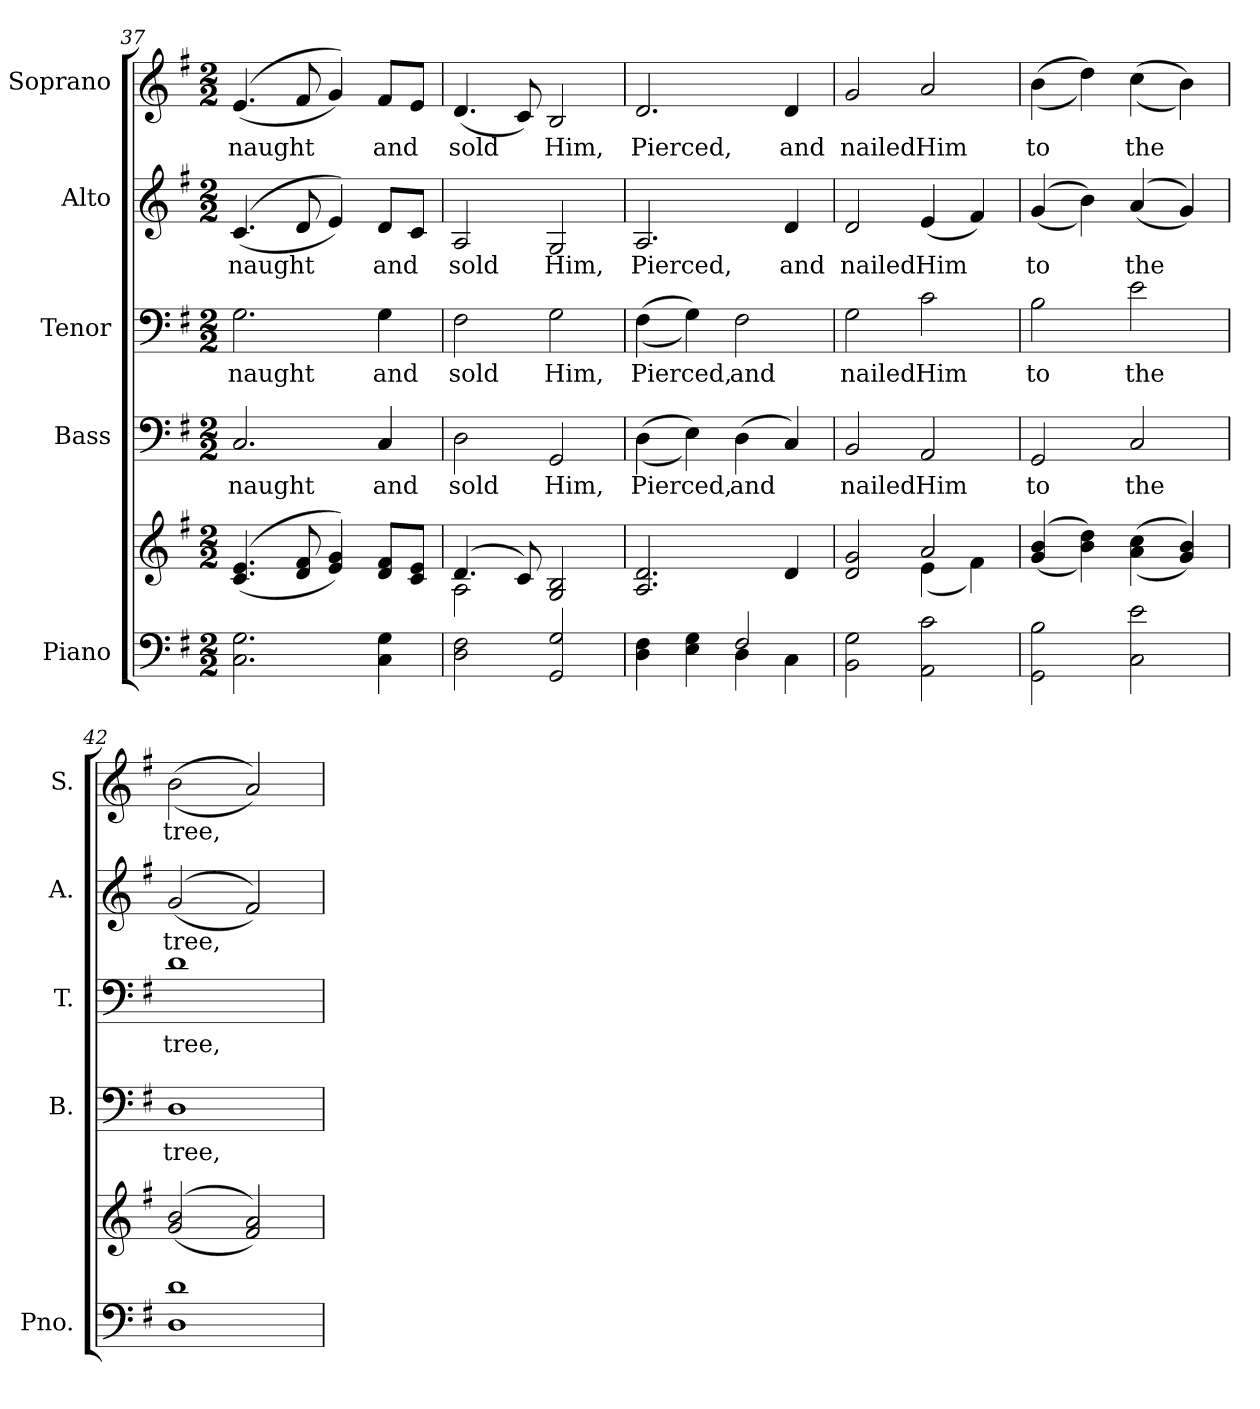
**kern	**kern	**kern	**text	**kern	**text	**kern	**text	**kern	**text
*part5	*part5	*part4	*part4	*part3	*part3	*part2	*part2	*part1	*part1
*staff6	*staff5	*staff4	*staff4	*staff3	*staff3	*staff2	*staff2	*staff1	*staff1
*I"Piano	*	*I"Bass	*	*I"Tenor	*	*I"Alto	*	*I"Soprano	*
*I'Pno.	*	*I'B.	*	*I'T.	*	*I'A.	*	*I'S.	*
!!LO:PB:g=z
*clefF4	*clefG2	*clefF4	*	*clefF4	*	*clefG2	*	*clefG2	*
*k[f#]	*k[f#]	*k[f#]	*	*k[f#]	*	*k[f#]	*	*k[f#]	*
*G:	*G:	*G:	*	*G:	*	*G:	*	*G:	*
*M2/2	*M2/2	*M2/2	*	*M2/2	*	*M2/2	*	*M2/2	*
=37	=37	=37	=37	=37	=37	=37	=37	=37	=37
!	!	!	!LO:LY:b:color=#000000	!	!	!	!	!	!
!	!	!	!	!	!LO:LY:b:color=#000000	!	!	!	!
!	!	!	!	!	!	!	!LO:LY:b:color=#000000	!	!
!	!	!	!	!	!	!	!	!	!LO:LY:b:color=#000000
2.Ci\ 2.Gi	((4.ci/ 4.ei	2.Ci/	naught	2.Gi\	naught	((4.ci/	naught	((4.ei/	naught
.	8di/ 8f#i	.	.	.	.	8di/	.	8f#i/	.
.	4ei/ 4gi))	.	.	.	.	4ei/))	.	4gi/))	.
!	!	!	!LO:LY:b:color=#000000	!	!	!	!	!	!
!	!	!	!	!	!LO:LY:b:color=#000000	!	!	!	!
!	!	!	!	!	!	!	!LO:LY:b:color=#000000	!	!
!	!	!	!	!	!	!	!	!	!LO:LY:b:color=#000000
4Ci\ 4Gi	8di/ 8f#iL	4Ci/	and	4Gi\	and	8di/L	and	8f#i/L	and
.	8ci/ 8eiJ	.	.	.	.	8ci/J	.	8ei/J	.
=38	=38	=38	=38	=38	=38	=38	=38	=38	=38
*	*^	*	*	*	*	*	*	*	*
!	!	!	!	!LO:LY:b:color=#000000	!	!	!	!	!	!
!	!	!	!	!	!	!LO:LY:b:color=#000000	!	!	!	!
!	!	!	!	!	!	!	!	!LO:LY:b:color=#000000	!	!
!	!	!	!	!	!	!	!	!	!	!LO:LY:b:color=#000000
2Di\ 2F#i	(4.di/	2Ai\	2Di\	sold	2F#i\	sold	2Ai/	sold	(4.di/	sold
.	8ci/)	.	.	.	.	.	.	.	8ci/)	.
!	!	!	!	!LO:LY:b:color=#000000	!	!	!	!	!	!
!	!	!	!	!	!	!LO:LY:b:color=#000000	!	!	!	!
!	!	!	!	!	!	!	!	!LO:LY:b:color=#000000	!	!
!	!	!	!	!	!	!	!	!	!	!LO:LY:b:color=#000000
2GGi/ 2Gi	2Gi/ 2Bi	2ryy	2GGi/	Him,	2Gi\	Him,	2Gi/	Him,	2Bi/	Him,
*	*v	*v	*	*	*	*	*	*	*	*
=39	=39	=39	=39	=39	=39	=39	=39	=39	=39
*^	*	*	*	*	*	*	*	*	*
*	*	*^	*	*	*	*	*	*	*	*
!	!	!	!	!	!LO:LY:b:color=#000000	!	!	!	!	!	!
*	*	*v	*v	*	*	*	*	*	*	*	*
*	*	*^	*	*	*	*	*	*	*	*
!	!	!	!	!	!	!	!LO:LY:b:color=#000000	!	!	!	!
*	*	*v	*v	*	*	*	*	*	*	*	*
*	*	*^	*	*	*	*	*	*	*	*
!	!	!	!	!	!	!	!	!	!LO:LY:b:color=#000000	!	!
*	*	*v	*v	*	*	*	*	*	*	*	*
*	*	*^	*	*	*	*	*	*	*	*
!	!	!	!	!	!	!	!	!	!	!	!LO:LY:b:color=#000000
*	*	*v	*v	*	*	*	*	*	*	*	*
4Di\ 4F#i	2ryy	2.Ai/ 2.di	((4Di\	Pierced,	((4F#i\	Pierced,	2.Ai/	Pierced,	2.di/	Pierced,
4Ei\ 4Gi	.	.	4Ei\))	.	4Gi\))	.	.	.	.	.
!	!	!	!	!LO:LY:b:color=#000000	!	!	!	!	!	!
!	!	!	!	!	!	!LO:LY:b:color=#000000	!	!	!	!
2F#i/	4Di\	.	(4Di\	and	2F#i\	and	.	.	.	.
!	!	!	!	!	!	!	!	!LO:LY:b:color=#000000	!	!
!	!	!	!	!	!	!	!	!	!	!LO:LY:b:color=#000000
.	4Ci\	4di/	4Ci/)	.	.	.	4di/	and	4di/	and
*v	*v	*	*	*	*	*	*	*	*	*
!!LO:PB:g=z
=40	=40	=40	=40	=40	=40	=40	=40	=40	=40
*	*^	*	*	*	*	*	*	*	*
*^	*	*	*	*	*	*	*	*	*	*
!	!	!	!	!	!LO:LY:b:color=#000000	!	!	!	!	!	!
*v	*v	*	*	*	*	*	*	*	*	*	*
*^	*	*	*	*	*	*	*	*	*	*
!	!	!	!	!	!	!	!LO:LY:b:color=#000000	!	!	!	!
*v	*v	*	*	*	*	*	*	*	*	*	*
*^	*	*	*	*	*	*	*	*	*	*
!	!	!	!	!	!	!	!	!	!LO:LY:b:color=#000000	!	!
*v	*v	*	*	*	*	*	*	*	*	*	*
*^	*	*	*	*	*	*	*	*	*	*
!	!	!	!	!	!	!	!	!	!	!	!LO:LY:b:color=#000000
*v	*v	*	*	*	*	*	*	*	*	*	*
2BBi\ 2Gi	2di/ 2gi	2ryy	2BBi/	nailed	2Gi\	nailed	2di/	nailed	2gi/	nailed
!	!	!	!	!LO:LY:b:color=#000000	!	!	!	!	!	!
!	!	!	!	!	!	!LO:LY:b:color=#000000	!	!	!	!
!	!	!	!	!	!	!	!	!LO:LY:b:color=#000000	!	!
!	!	!	!	!	!	!	!	!	!	!LO:LY:b:color=#000000
2AAi\ 2ci	2ai/	(4ei\	2AAi/	Him	2ci\	Him	(4ei/	Him	2ai/	Him
.	.	4f#i\)	.	.	.	.	4f#i/)	.	.	.
*	*v	*v	*	*	*	*	*	*	*	*
=41	=41	=41	=41	=41	=41	=41	=41	=41	=41
*	*^	*	*	*	*	*	*	*	*
!	!	!	!	!LO:LY:b:color=#000000	!	!	!	!	!	!
*	*v	*v	*	*	*	*	*	*	*	*
*	*^	*	*	*	*	*	*	*	*
!	!	!	!	!	!	!LO:LY:b:color=#000000	!	!	!	!
*	*v	*v	*	*	*	*	*	*	*	*
*	*^	*	*	*	*	*	*	*	*
!	!	!	!	!	!	!	!	!LO:LY:b:color=#000000	!	!
*	*v	*v	*	*	*	*	*	*	*	*
*	*^	*	*	*	*	*	*	*	*
!	!	!	!	!	!	!	!	!	!	!LO:LY:b:color=#000000
*	*v	*v	*	*	*	*	*	*	*	*
2GGi\ 2Bi	((4gi/ 4bi	2GGi/	to	2Bi\	to	((4gi/	to	((4bi\	to
.	4bi\ 4ddi))	.	.	.	.	4bi\))	.	4ddi\))	.
!	!	!	!LO:LY:b:color=#000000	!	!	!	!	!	!
!	!	!	!	!	!LO:LY:b:color=#000000	!	!	!	!
!	!	!	!	!	!	!	!LO:LY:b:color=#000000	!	!
!	!	!	!	!	!	!	!	!	!LO:LY:b:color=#000000
2Ci\ 2ei	((4ai\ 4cci	2Ci/	the	2ei\	the	((4ai/	the	((4cci\	the
.	4gi/ 4bi))	.	.	.	.	4gi/))	.	4bi\))	.
=42	=42	=42	=42	=42	=42	=42	=42	=42	=42
!	!	!	!LO:LY:b:color=#000000	!	!	!	!	!	!
!	!	!	!	!	!LO:LY:b:color=#000000	!	!	!	!
!	!	!	!	!	!	!	!LO:LY:b:color=#000000	!	!
!	!	!	!	!	!	!	!	!	!LO:LY:b:color=#000000
1Di 1di	((2gi/ 2bi	1Di	tree,	1di	tree,	((2gi/	tree,	((2bi\	tree,
.	2f#i/ 2ai))	.	.	.	.	2f#i/))	.	2ai/))	.
=	=	=	=	=	=	=	=	=	=
*-	*-	*-	*-	*-	*-	*-	*-	*-	*-
